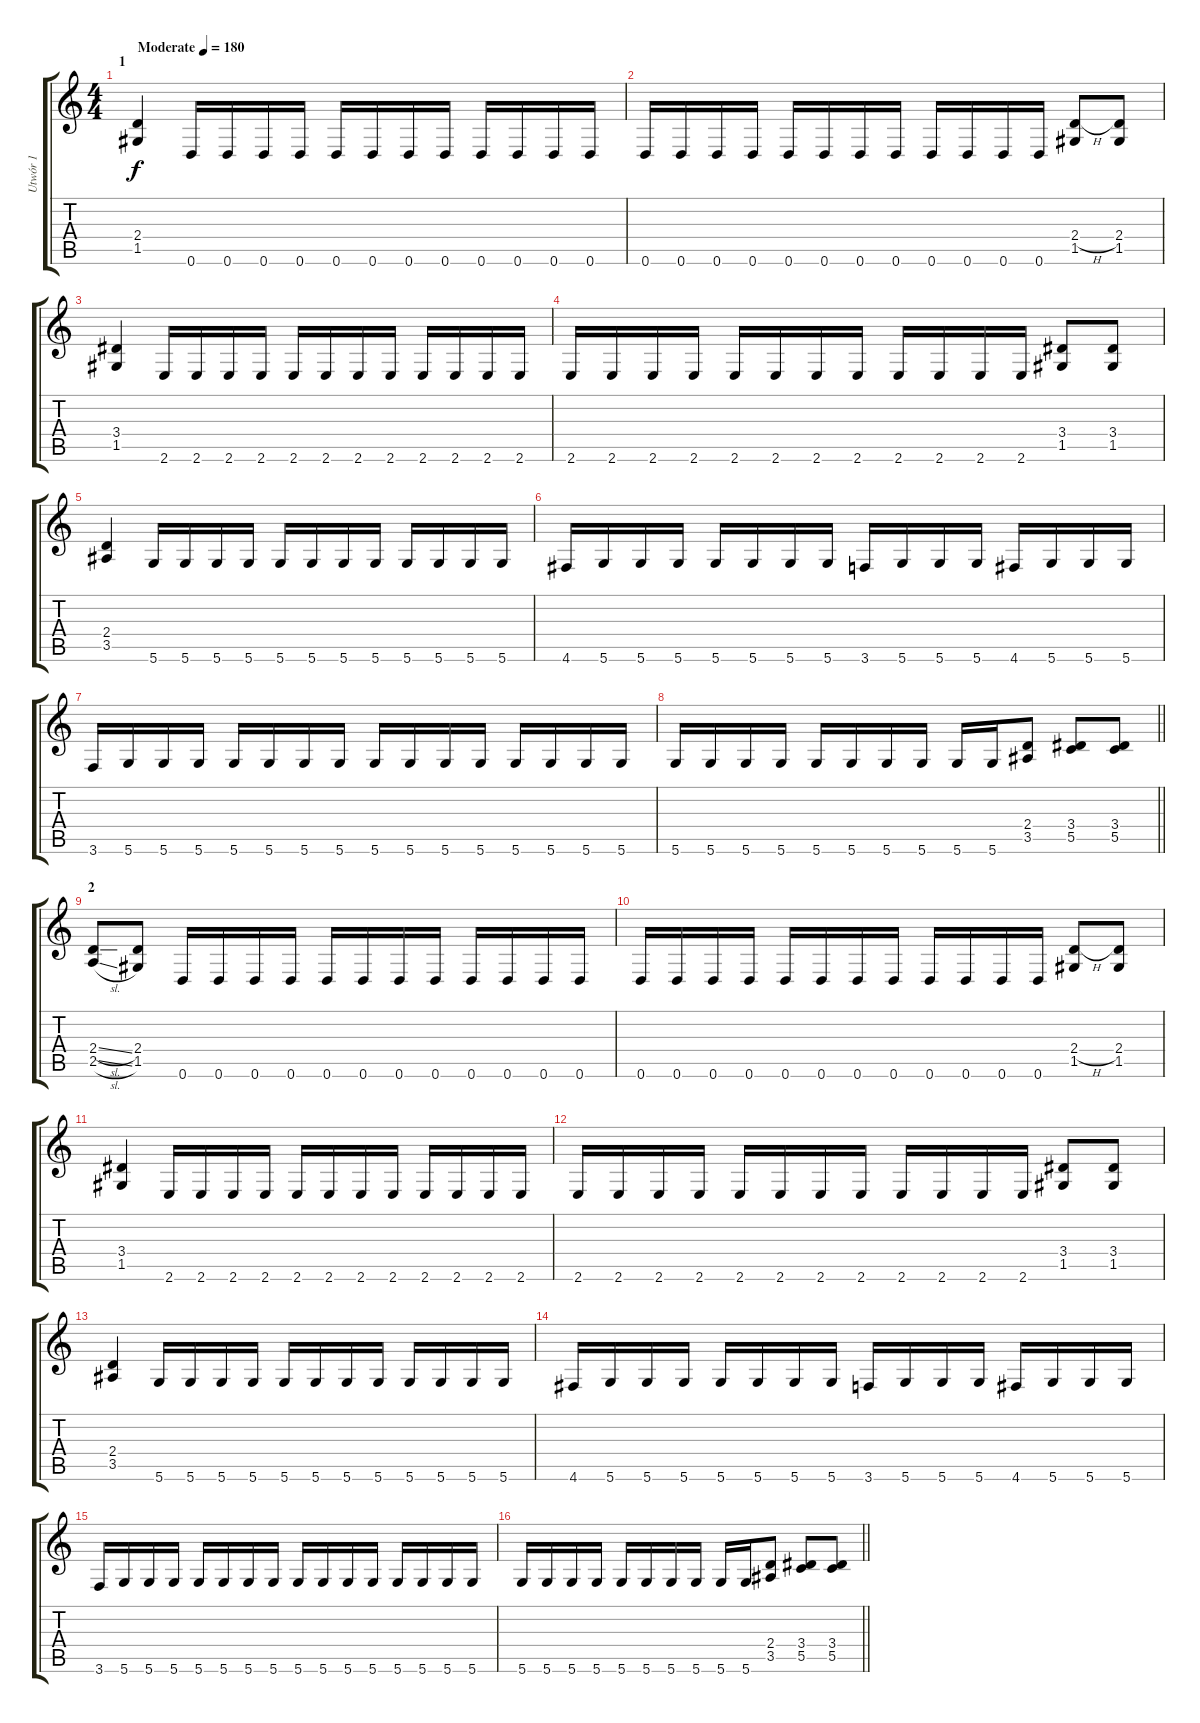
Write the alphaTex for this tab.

\track ("Utwór 1" "Utwór 1") {instrument distortionguitar}
\staff {score tabs}
\tuning (D4 A3 F3 C3 G2 D2) {hide}
\ts (4 4)
\section ("" "1")
\tempo (180 "Moderate")
\clef g2
\ks c
(2.4 1.5).4{dy f instrument distortionguitar} 0.6.16 0.6.16 0.6.16 0.6.16 0.6.16 0.6.16 0.6.16 0.6.16 0.6.16 0.6.16 0.6.16 0.6.16 |
0.6.16 0.6.16 0.6.16 0.6.16 0.6.16 0.6.16 0.6.16 0.6.16 0.6.16 0.6.16 0.6.16 0.6.16 (2.4{h} 1.5).8 (2.4 1.5).8 |
(3.4 1.5).4 2.6.16 2.6.16 2.6.16 2.6.16 2.6.16 2.6.16 2.6.16 2.6.16 2.6.16 2.6.16 2.6.16 2.6.16 |
2.6.16 2.6.16 2.6.16 2.6.16 2.6.16 2.6.16 2.6.16 2.6.16 2.6.16 2.6.16 2.6.16 2.6.16 (3.4 1.5).8 (3.4 1.5).8 |
(2.4 3.5).4 5.6.16 5.6.16 5.6.16 5.6.16 5.6.16 5.6.16 5.6.16 5.6.16 5.6.16 5.6.16 5.6.16 5.6.16 |
4.6.16 5.6.16 5.6.16 5.6.16 5.6.16 5.6.16 5.6.16 5.6.16 3.6.16 5.6.16 5.6.16 5.6.16 4.6.16 5.6.16 5.6.16 5.6.16 |
3.6.16 5.6.16 5.6.16 5.6.16 5.6.16 5.6.16 5.6.16 5.6.16 5.6.16 5.6.16 5.6.16 5.6.16 5.6.16 5.6.16 5.6.16 5.6.16 |
\barLineRight lightlight
5.6.16 5.6.16 5.6.16 5.6.16 5.6.16 5.6.16 5.6.16 5.6.16 5.6.16 5.6.16 (2.4 3.5).8 (3.4 5.5).8 (3.4 5.5).8 |
\section ("" "2")
(2.4{sl} 2.5{sl}).8 (2.4 1.5).8 0.6.16 0.6.16 0.6.16 0.6.16 0.6.16 0.6.16 0.6.16 0.6.16 0.6.16 0.6.16 0.6.16 0.6.16 |
0.6.16 0.6.16 0.6.16 0.6.16 0.6.16 0.6.16 0.6.16 0.6.16 0.6.16 0.6.16 0.6.16 0.6.16 (2.4{h} 1.5).8 (2.4 1.5).8 |
(3.4 1.5).4 2.6.16 2.6.16 2.6.16 2.6.16 2.6.16 2.6.16 2.6.16 2.6.16 2.6.16 2.6.16 2.6.16 2.6.16 |
2.6.16 2.6.16 2.6.16 2.6.16 2.6.16 2.6.16 2.6.16 2.6.16 2.6.16 2.6.16 2.6.16 2.6.16 (3.4 1.5).8 (3.4 1.5).8 |
(2.4 3.5).4 5.6.16 5.6.16 5.6.16 5.6.16 5.6.16 5.6.16 5.6.16 5.6.16 5.6.16 5.6.16 5.6.16 5.6.16 |
4.6.16 5.6.16 5.6.16 5.6.16 5.6.16 5.6.16 5.6.16 5.6.16 3.6.16 5.6.16 5.6.16 5.6.16 4.6.16 5.6.16 5.6.16 5.6.16 |
3.6.16 5.6.16 5.6.16 5.6.16 5.6.16 5.6.16 5.6.16 5.6.16 5.6.16 5.6.16 5.6.16 5.6.16 5.6.16 5.6.16 5.6.16 5.6.16 |
\barLineRight lightlight
5.6.16 5.6.16 5.6.16 5.6.16 5.6.16 5.6.16 5.6.16 5.6.16 5.6.16 5.6.16 (2.4 3.5).8 (3.4 5.5).8 (3.4 5.5).8
